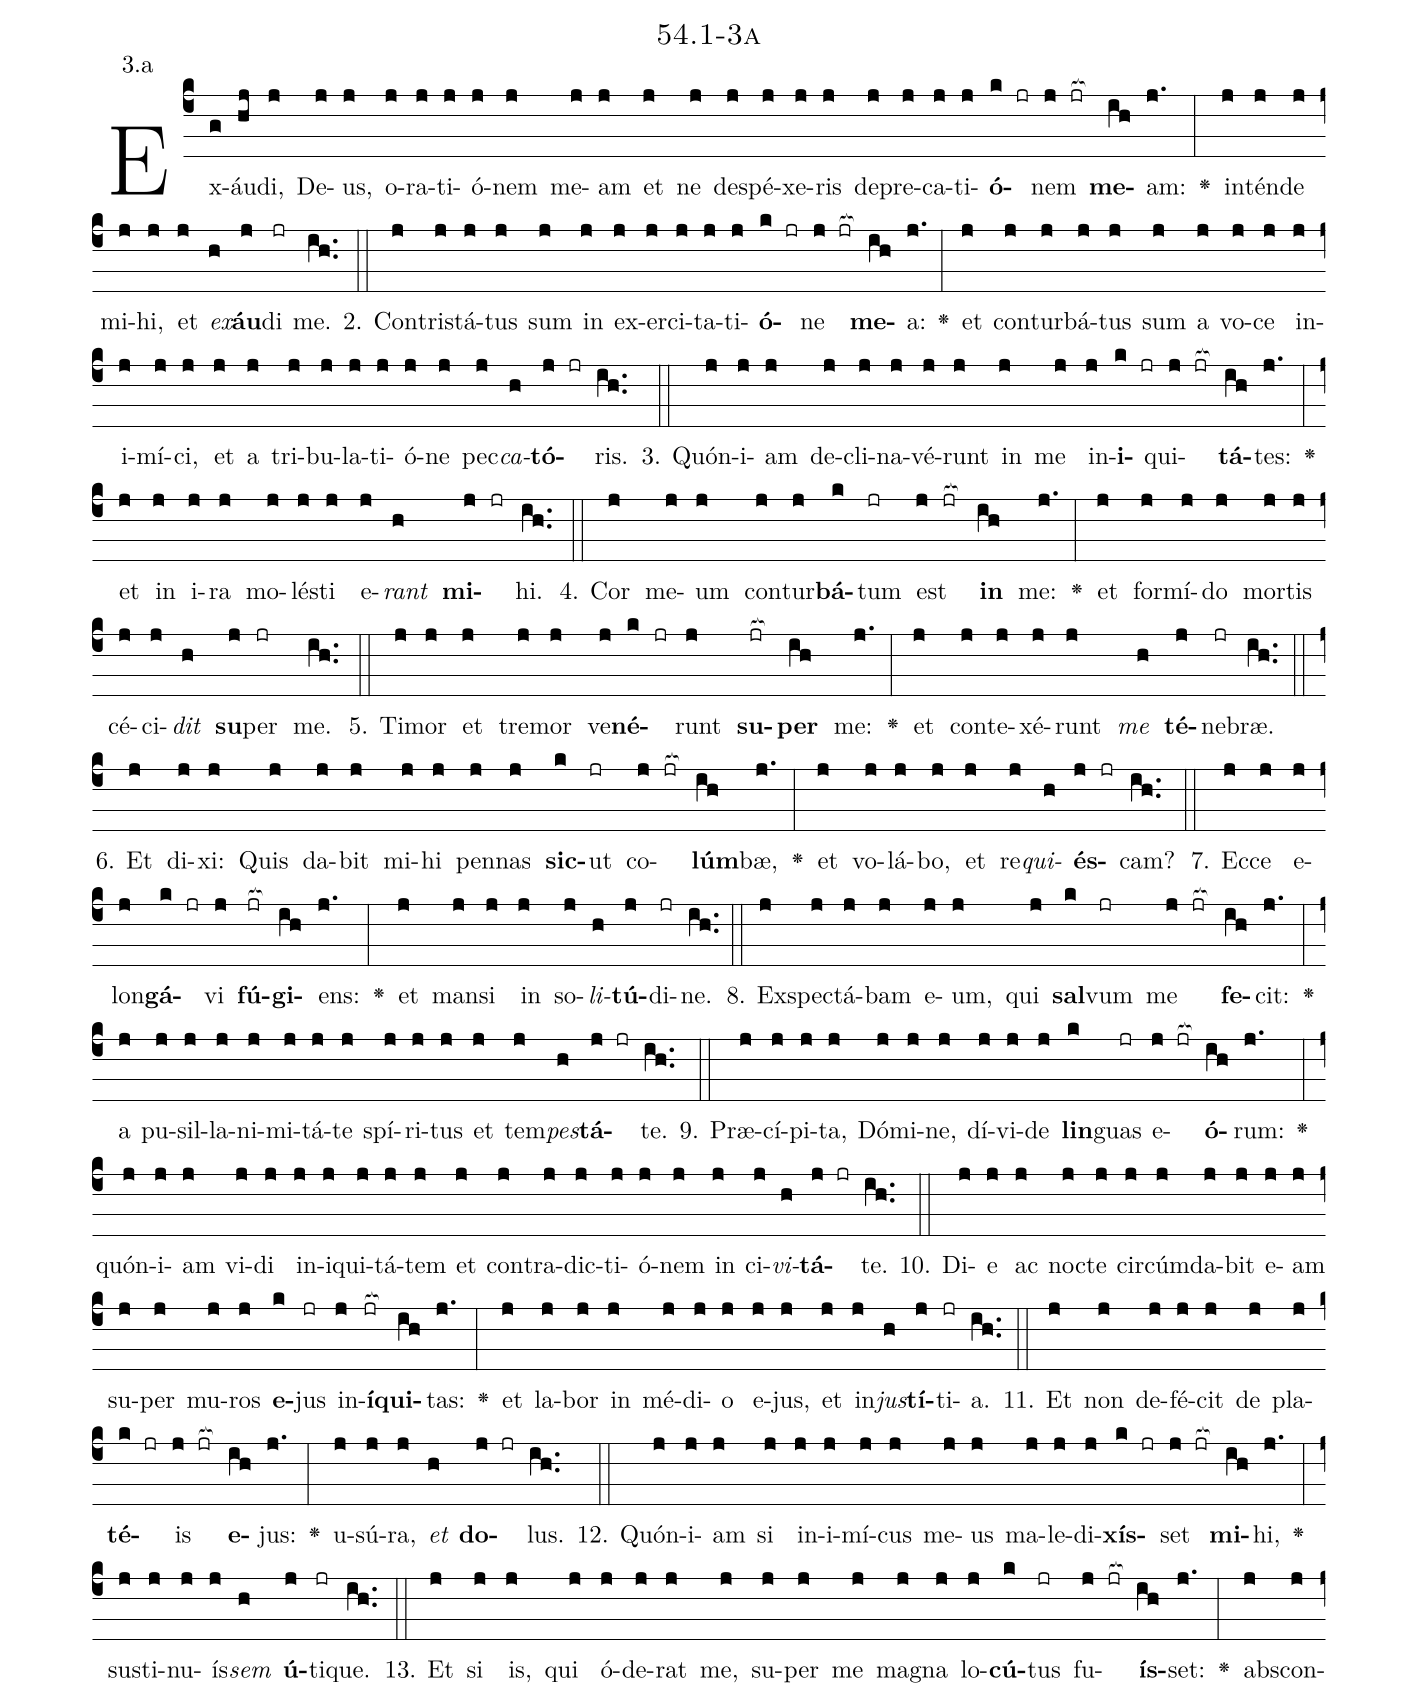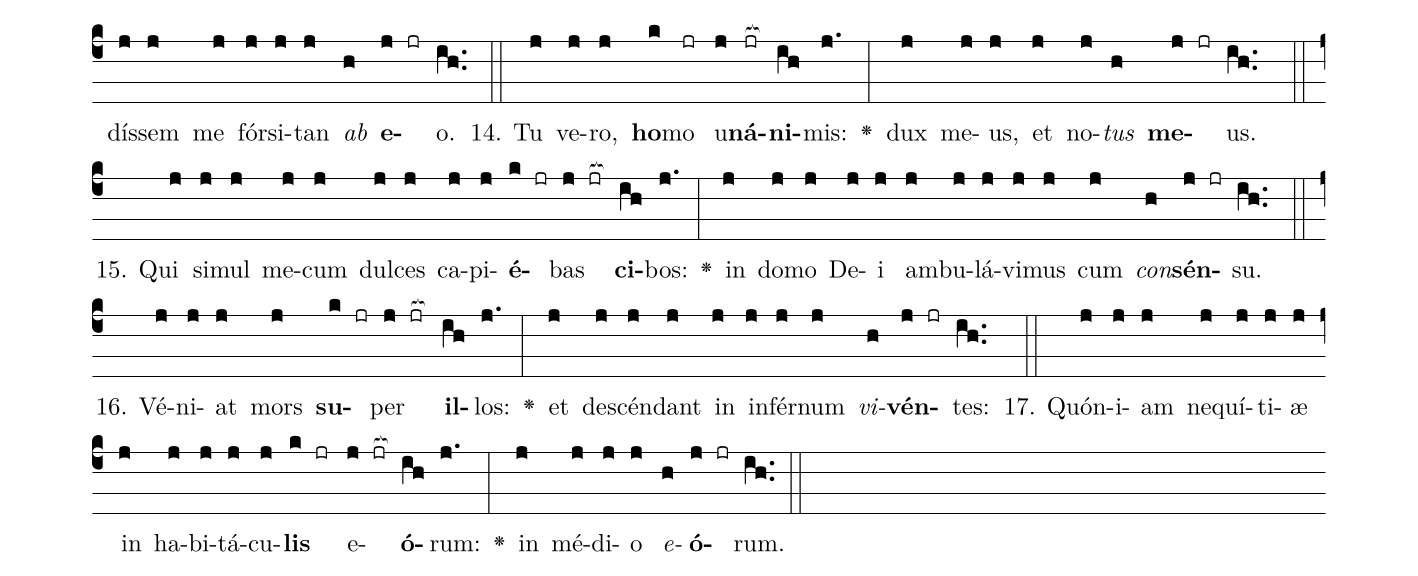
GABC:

name: 54.1-3a;
annotation: 3.a;
%%
(c4)Ex(g)áu(hj)di,(j) De(j)us,(j) o(j)ra(j)ti(j)ó(j)nem(j) me(j)am(j) et(j) ne(j) de(j)spé(j)xe(j)ris(j) de(j)pre(j)ca(j)ti(j)<b>ó</b>(k jr)nem(j jr[ocb:1{]) <b>me</b>(ih[ocb:0}])am:(j.) <v>\greheightstar</v>(:) in(j)tén(j)de(j) mi(j)hi,(j) et(j) <i>ex</i>(h)<b>áu</b>(j)di(jr) me.(ih..) (::)
2. Con(j)tris(j)tá(j)tus(j) sum(j) in(j) ex(j)er(j)ci(j)ta(j)ti(j)<b>ó</b>(k jr)ne(j jr[ocb:1{]) <b>me</b>(ih[ocb:0}])a:(j.) <v>\greheightstar</v>(:) et(j) con(j)tur(j)bá(j)tus(j) sum(j) a(j) vo(j)ce(j) in(j)i(j)mí(j)ci,(j) et(j) a(j) tri(j)bu(j)la(j)ti(j)ó(j)ne(j) pec(j)<i>ca</i>(h)<b>tó</b>(j jr)ris.(ih..) (::)
3. Quón(j)i(j)am(j) de(j)cli(j)na(j)vé(j)runt(j) in(j) me(j) in(j)<b>i</b>(k jr)qui(j jr[ocb:1{])<b>tá</b>(ih[ocb:0}])tes:(j.) <v>\greheightstar</v>(:) et(j) in(j) i(j)ra(j) mo(j)lés(j)ti(j) e(j)<i>rant</i>(h) <b>mi</b>(j jr)hi.(ih..) (::)
4. Cor(j) me(j)um(j) con(j)tur(j)<b>bá</b>(k)tum(jr) est(j jr[ocb:1{]) <b>in</b>(ih[ocb:0}]) me:(j.) <v>\greheightstar</v>(:) et(j) for(j)mí(j)do(j) mor(j)tis(j) cé(j)ci(j)<i>dit</i>(h) <b>su</b>(j)per(jr) me.(ih..) (::)
5. Ti(j)mor(j) et(j) tre(j)mor(j) ve(j)<b>né</b>(k jr)runt(j) <b>su</b>(jr[ocb:1{])<b>per</b>(ih[ocb:0}]) me:(j.) <v>\greheightstar</v>(:) et(j) con(j)te(j)xé(j)runt(j) <i>me</i>(h) <b>té</b>(j)ne(jr)bræ.(ih..) (::)
6. Et(j) di(j)xi:(j) Quis(j) da(j)bit(j) mi(j)hi(j) pen(j)nas(j) <b>sic</b>(k)ut(jr) co(j jr[ocb:1{])<b>lúm</b>(ih[ocb:0}])bæ,(j.) <v>\greheightstar</v>(:) et(j) vo(j)lá(j)bo,(j) et(j) re(j)<i>qui</i>(h)<b>és</b>(j jr)cam?(ih..) (::)
7. Ec(j)ce(j) e(j)lon(j)<b>gá</b>(k jr)vi(j) <b>fú</b>(jr[ocb:1{])<b>gi</b>(ih[ocb:0}])ens:(j.) <v>\greheightstar</v>(:) et(j) man(j)si(j) in(j) so(j)<i>li</i>(h)<b>tú</b>(j)di(jr)ne.(ih..) (::)
8. Ex(j)spec(j)tá(j)bam(j) e(j)um,(j) qui(j) <b>sal</b>(k)vum(jr) me(j jr[ocb:1{]) <b>fe</b>(ih[ocb:0}])cit:(j.) <v>\greheightstar</v>(:) a(j) pu(j)sil(j)la(j)ni(j)mi(j)tá(j)te(j) spí(j)ri(j)tus(j) et(j) tem(j)<i>pes</i>(h)<b>tá</b>(j jr)te.(ih..) (::)
9. Præ(j)cí(j)pi(j)ta,(j) Dó(j)mi(j)ne,(j) dí(j)vi(j)de(j) <b>lin</b>(k)guas(jr) e(j jr[ocb:1{])<b>ó</b>(ih[ocb:0}])rum:(j.) <v>\greheightstar</v>(:) quón(j)i(j)am(j) vi(j)di(j) in(j)i(j)qui(j)tá(j)tem(j) et(j) con(j)tra(j)dic(j)ti(j)ó(j)nem(j) in(j) ci(j)<i>vi</i>(h)<b>tá</b>(j jr)te.(ih..) (::)
10. Di(j)e(j) ac(j) noc(j)te(j) cir(j)cúm(j)da(j)bit(j) e(j)am(j) su(j)per(j) mu(j)ros(j) <b>e</b>(k)jus(jr) in(j)<b>í</b>(jr[ocb:1{])<b>qui</b>(ih[ocb:0}])tas:(j.) <v>\greheightstar</v>(:) et(j) la(j)bor(j) in(j) mé(j)di(j)o(j) e(j)jus,(j) et(j) in(j)<i>jus</i>(h)<b>tí</b>(j)ti(jr)a.(ih..) (::)
11. Et(j) non(j) de(j)fé(j)cit(j) de(j) pla(j)<b>té</b>(k jr)is(j jr[ocb:1{]) <b>e</b>(ih[ocb:0}])jus:(j.) <v>\greheightstar</v>(:) u(j)sú(j)ra,(j) <i>et</i>(h) <b>do</b>(j jr)lus.(ih..) (::)
12. Quón(j)i(j)am(j) si(j) in(j)i(j)mí(j)cus(j) me(j)us(j) ma(j)le(j)di(j)<b>xís</b>(k jr)set(j jr[ocb:1{]) <b>mi</b>(ih[ocb:0}])hi,(j.) <v>\greheightstar</v>(:) sus(j)ti(j)nu(j)ís(j)<i>sem</i>(h) <b>ú</b>(j)ti(jr)que.(ih..) (::)
13. Et(j) si(j) is,(j) qui(j) ó(j)de(j)rat(j) me,(j) su(j)per(j) me(j) ma(j)gna(j) lo(j)<b>cú</b>(k)tus(jr) fu(j jr[ocb:1{])<b>ís</b>(ih[ocb:0}])set:(j.) <v>\greheightstar</v>(:) abs(j)con(j)dís(j)sem(j) me(j) fór(j)si(j)tan(j) <i>ab</i>(h) <b>e</b>(j jr)o.(ih..) (::)
14. Tu(j) ve(j)ro,(j) <b>ho</b>(k)mo(jr) u(j)<b>ná</b>(jr[ocb:1{])<b>ni</b>(ih[ocb:0}])mis:(j.) <v>\greheightstar</v>(:) dux(j) me(j)us,(j) et(j) no(j)<i>tus</i>(h) <b>me</b>(j jr)us.(ih..) (::)
15. Qui(j) si(j)mul(j) me(j)cum(j) dul(j)ces(j) ca(j)pi(j)<b>é</b>(k jr)bas(j jr[ocb:1{]) <b>ci</b>(ih[ocb:0}])bos:(j.) <v>\greheightstar</v>(:) in(j) do(j)mo(j) De(j)i(j) am(j)bu(j)lá(j)vi(j)mus(j) cum(j) <i>con</i>(h)<b>sén</b>(j jr)su.(ih..) (::)
16. Vé(j)ni(j)at(j) mors(j) <b>su</b>(k jr)per(j jr[ocb:1{]) <b>il</b>(ih[ocb:0}])los:(j.) <v>\greheightstar</v>(:) et(j) de(j)scén(j)dant(j) in(j) in(j)fér(j)num(j) <i>vi</i>(h)<b>vén</b>(j jr)tes:(ih..) (::)
17. Quón(j)i(j)am(j) ne(j)quí(j)ti(j)æ(j) in(j) ha(j)bi(j)tá(j)cu(j)<b>lis</b>(k jr) e(j jr[ocb:1{])<b>ó</b>(ih[ocb:0}])rum:(j.) <v>\greheightstar</v>(:) in(j) mé(j)di(j)o(j) <i>e</i>(h)<b>ó</b>(j jr)rum.(ih..) (::)
